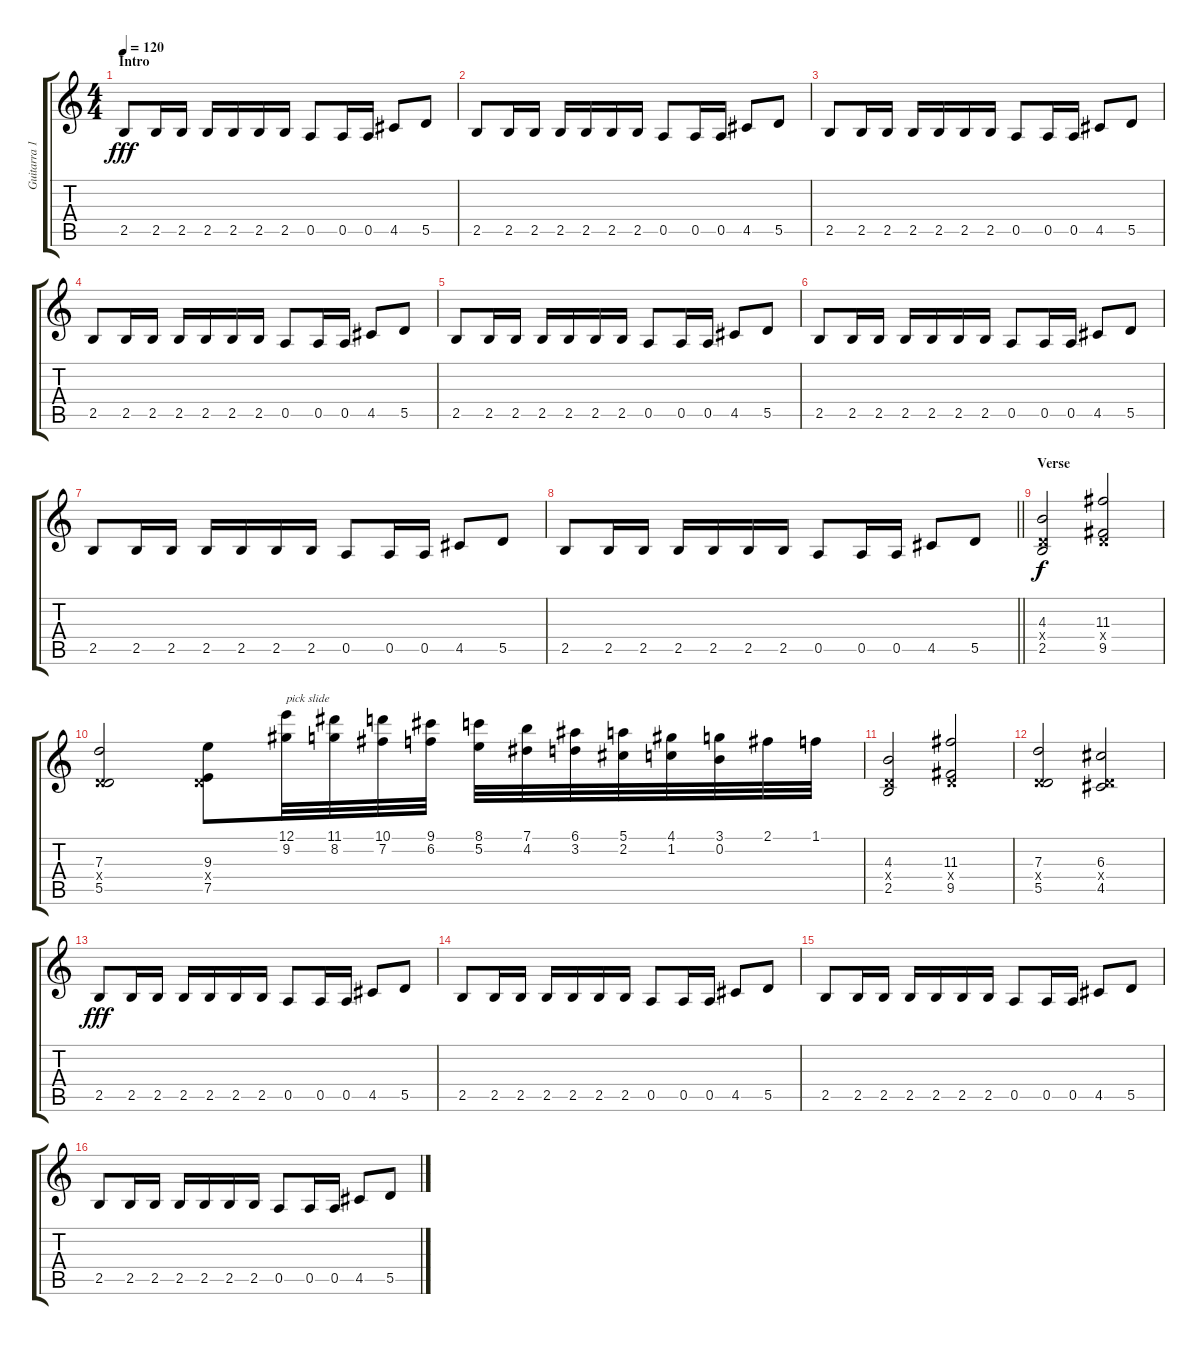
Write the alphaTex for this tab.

\track ("Guitarra 1 - Mathias" "Guitarra 1") {instrument distortionguitar}
\staff {score tabs}
\tuning (E4 B3 G3 D3 A2 E2) {hide}
\ts (4 4)
\section ("" "Intro")
\tempo 120
\clef g2
\ks c
2.5.8{dy fff instrument distortionguitar} 2.5.16 2.5.16 2.5.16 2.5.16 2.5.16 2.5.16 0.5.8 0.5.16 0.5.16 4.5.8 5.5.8 |
2.5.8 2.5.16 2.5.16 2.5.16 2.5.16 2.5.16 2.5.16 0.5.8 0.5.16 0.5.16 4.5.8 5.5.8 |
2.5.8 2.5.16 2.5.16 2.5.16 2.5.16 2.5.16 2.5.16 0.5.8 0.5.16 0.5.16 4.5.8 5.5.8 |
2.5.8 2.5.16 2.5.16 2.5.16 2.5.16 2.5.16 2.5.16 0.5.8 0.5.16 0.5.16 4.5.8 5.5.8 |
2.5.8 2.5.16 2.5.16 2.5.16 2.5.16 2.5.16 2.5.16 0.5.8 0.5.16 0.5.16 4.5.8 5.5.8 |
2.5.8 2.5.16 2.5.16 2.5.16 2.5.16 2.5.16 2.5.16 0.5.8 0.5.16 0.5.16 4.5.8 5.5.8 |
2.5.8 2.5.16 2.5.16 2.5.16 2.5.16 2.5.16 2.5.16 0.5.8 0.5.16 0.5.16 4.5.8 5.5.8 |
\barLineRight lightlight
2.5.8 2.5.16 2.5.16 2.5.16 2.5.16 2.5.16 2.5.16 0.5.8 0.5.16 0.5.16 4.5.8 5.5.8 |
\section ("" "Verse")
(4.3 0.4{x} 2.5).2{dy f} (11.3 0.4{x} 9.5).2 |
(7.3 0.4{x} 5.5).2 (9.3 0.4{x} 7.5).8 (12.1 9.2).32{txt "pick slide" instrument guitarfretnoise} (11.1 8.2).32 (10.1 7.2).32 (9.1 6.2).32 (8.1 5.2).32 (7.1 4.2).32 (6.1 3.2).32 (5.1 2.2).32 (4.1 1.2).32 (3.1 0.2).32 2.1.32 1.1.32 |
(4.3 0.4{x} 2.5).2{instrument distortionguitar} (11.3 0.4{x} 9.5).2 |
(7.3 0.4{x} 5.5).2 (6.3 0.4{x} 4.5).2 |
2.5.8{dy fff} 2.5.16 2.5.16 2.5.16 2.5.16 2.5.16 2.5.16 0.5.8 0.5.16 0.5.16 4.5.8 5.5.8 |
2.5.8 2.5.16 2.5.16 2.5.16 2.5.16 2.5.16 2.5.16 0.5.8 0.5.16 0.5.16 4.5.8 5.5.8 |
2.5.8 2.5.16 2.5.16 2.5.16 2.5.16 2.5.16 2.5.16 0.5.8 0.5.16 0.5.16 4.5.8 5.5.8 |
2.5.8 2.5.16 2.5.16 2.5.16 2.5.16 2.5.16 2.5.16 0.5.8 0.5.16 0.5.16 4.5.8 5.5.8
